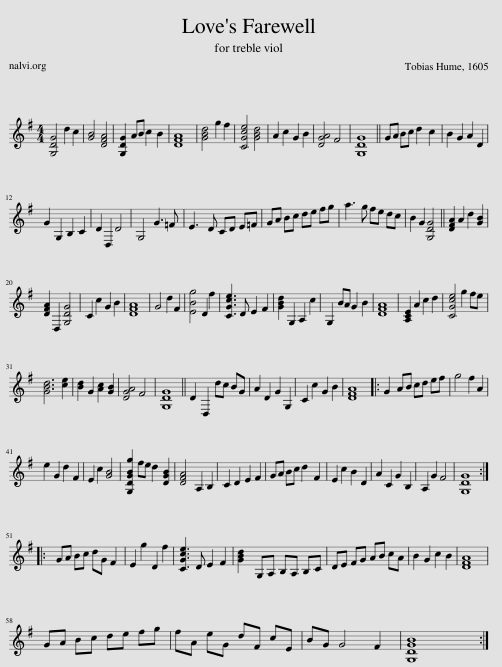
X:1
L:1/8
Q:1/4=120
M:4/4
I:linebreak $
K:G
V:1 treble
V:1
 [G,DG]4 d2 c2 | [GB]4 [DFA]4 | [G,DG]2 AB c2 B2 | [DFA]8 | [GBd]4 g2 f2 | %5
 [CGce]4 [GBd]4 | A2 c2 G2 B2 | [DGA]4 F4 | [G,DG]8 || GA Bc d2 c2 | %10
 B2 G2 A2 D2 |$ G2 G,2 B,2 C2 | D2 D,2 D4 | G,4 G3 =F | E3 D CD E=F | %15
 GA Bc de fg | a3 g fe dc | B2 G2 [G,DG]4 || [DFA]2 A2 d2 [GB]2 |$ [DFA]2 D,2 [G,DG]4 | %20
 C2 c2 G2 B2 | [DFA]8 | G4 d2 F2 | [EBg]4 D2 f2 | [CGce]3 D E2 F2 | %25
 [GBd]2 G,2 A,2 c2 | G,2 BA G2 B2 | [DFA]8 | [A,CE]2 A2 c2 d2 | [CGce]4 g2 fe |$ %30
 [GBd]6 [ce]2 | [Bd]2 G2 [Ac]2 [GB]2 | [DGA]4 F4 | [G,DG]8 || D2 D,2 dc BG | %35
 A2 D2 G2 G,2 | C2 c2 G2 B2 | [DFA]8 |: G2 AB cd ef | g4 f2 A2 |$ %40
 e2 G2 d2 F2 | E2 c2 [GB]4 | [G,DGBg]2 fe d2 [DGB]2 | [DFA]4 A,2 B,2 | C2 D2 E2 F2 | %45
 GA Bc d2 F2 | E2 c2 B2 D2 | A2 C2 G2 B,2 | A,2 G2 F4 | [G,DG]8 ::$ %50
 GA Bc dG F2 | E2 g2 D2 f2 | [CGce]3 D E2 F2 | [GBd]2 G,A, B,A, B,C | DE FG AB cA | %55
 B2 G2 c2 B2 | [DFA]8 |$ GA Bc de fg | fA eG dF cE | BG G4 F2 | %60
 [G,DGB]8 :| %61
